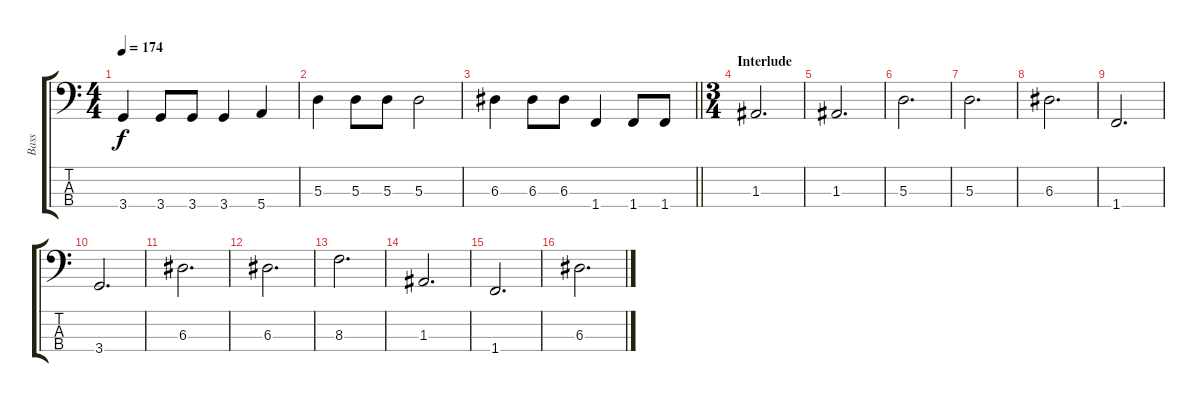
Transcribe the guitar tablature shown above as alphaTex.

\track ("Bass" "Bass") {instrument electricbasspick}
\staff {score tabs}
\tuning (G2 D2 A1 E1) {hide}
\ts (4 4)
\tempo 174
\clef f4
\ks c
3.4.4{dy f} 3.4.8 3.4.8 3.4.4 5.4.4 |
5.3.4 5.3.8 5.3.8 5.3.2 |
\barLineRight lightlight
6.3.4 6.3.8 6.3.8 1.4.4 1.4.8 1.4.8 |
\ts (3 4)
\section ("" "Interlude")
1.3.2{d} |
1.3.2{d} |
5.3.2{d} |
5.3.2{d} |
6.3.2{d} |
1.4.2{d} |
3.4.2{d} |
6.3.2{d} |
6.3.2{d} |
8.3.2{d} |
1.3.2{d} |
1.4.2{d} |
6.3.2{d}
